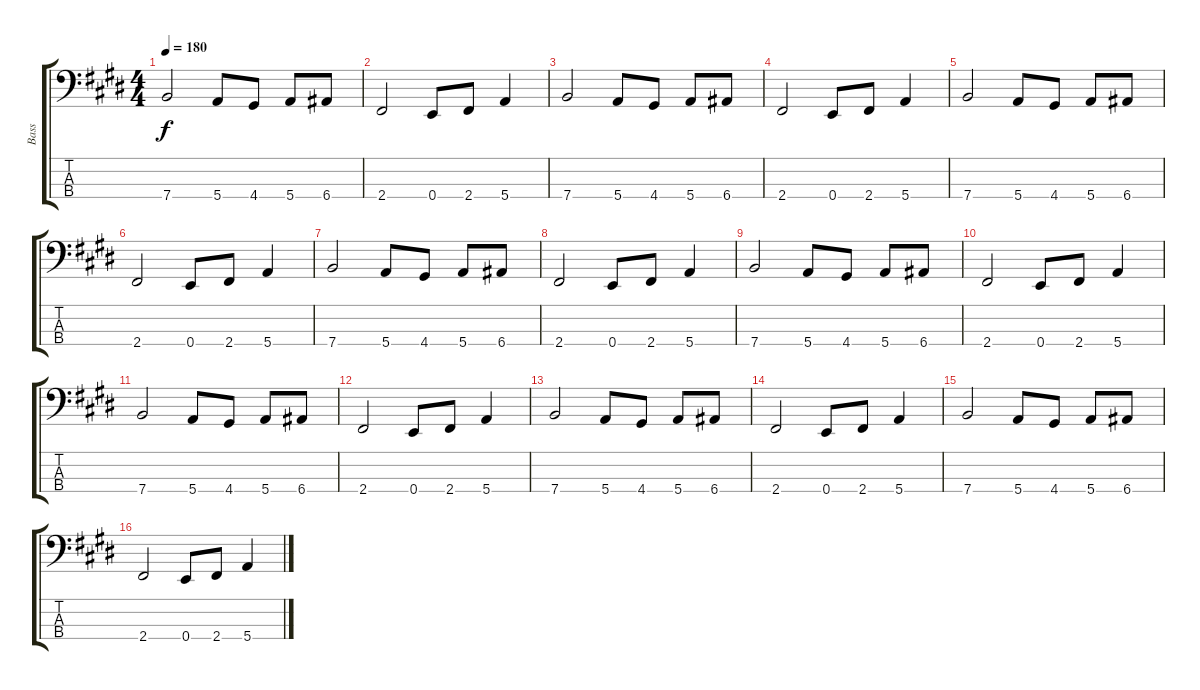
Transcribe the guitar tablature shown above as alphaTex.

\track ("Bass" "Bass") {instrument acousticbass}
\staff {score tabs}
\tuning (G2 D2 A1 E1) {hide}
\ts (4 4)
\tempo 180
\clef f4
\ks e
7.4.2{dy f} 5.4.8 4.4.8 5.4.8 6.4.8 |
2.4.2 0.4.8 2.4.8 5.4.4 |
7.4.2 5.4.8 4.4.8 5.4.8 6.4.8 |
2.4.2 0.4.8 2.4.8 5.4.4 |
7.4.2 5.4.8 4.4.8 5.4.8 6.4.8 |
2.4.2 0.4.8 2.4.8 5.4.4 |
7.4.2 5.4.8 4.4.8 5.4.8 6.4.8 |
2.4.2 0.4.8 2.4.8 5.4.4 |
7.4.2 5.4.8 4.4.8 5.4.8 6.4.8 |
2.4.2 0.4.8 2.4.8 5.4.4 |
7.4.2 5.4.8 4.4.8 5.4.8 6.4.8 |
2.4.2 0.4.8 2.4.8 5.4.4 |
7.4.2 5.4.8 4.4.8 5.4.8 6.4.8 |
2.4.2 0.4.8 2.4.8 5.4.4 |
7.4.2 5.4.8 4.4.8 5.4.8 6.4.8 |
2.4.2 0.4.8 2.4.8 5.4.4
